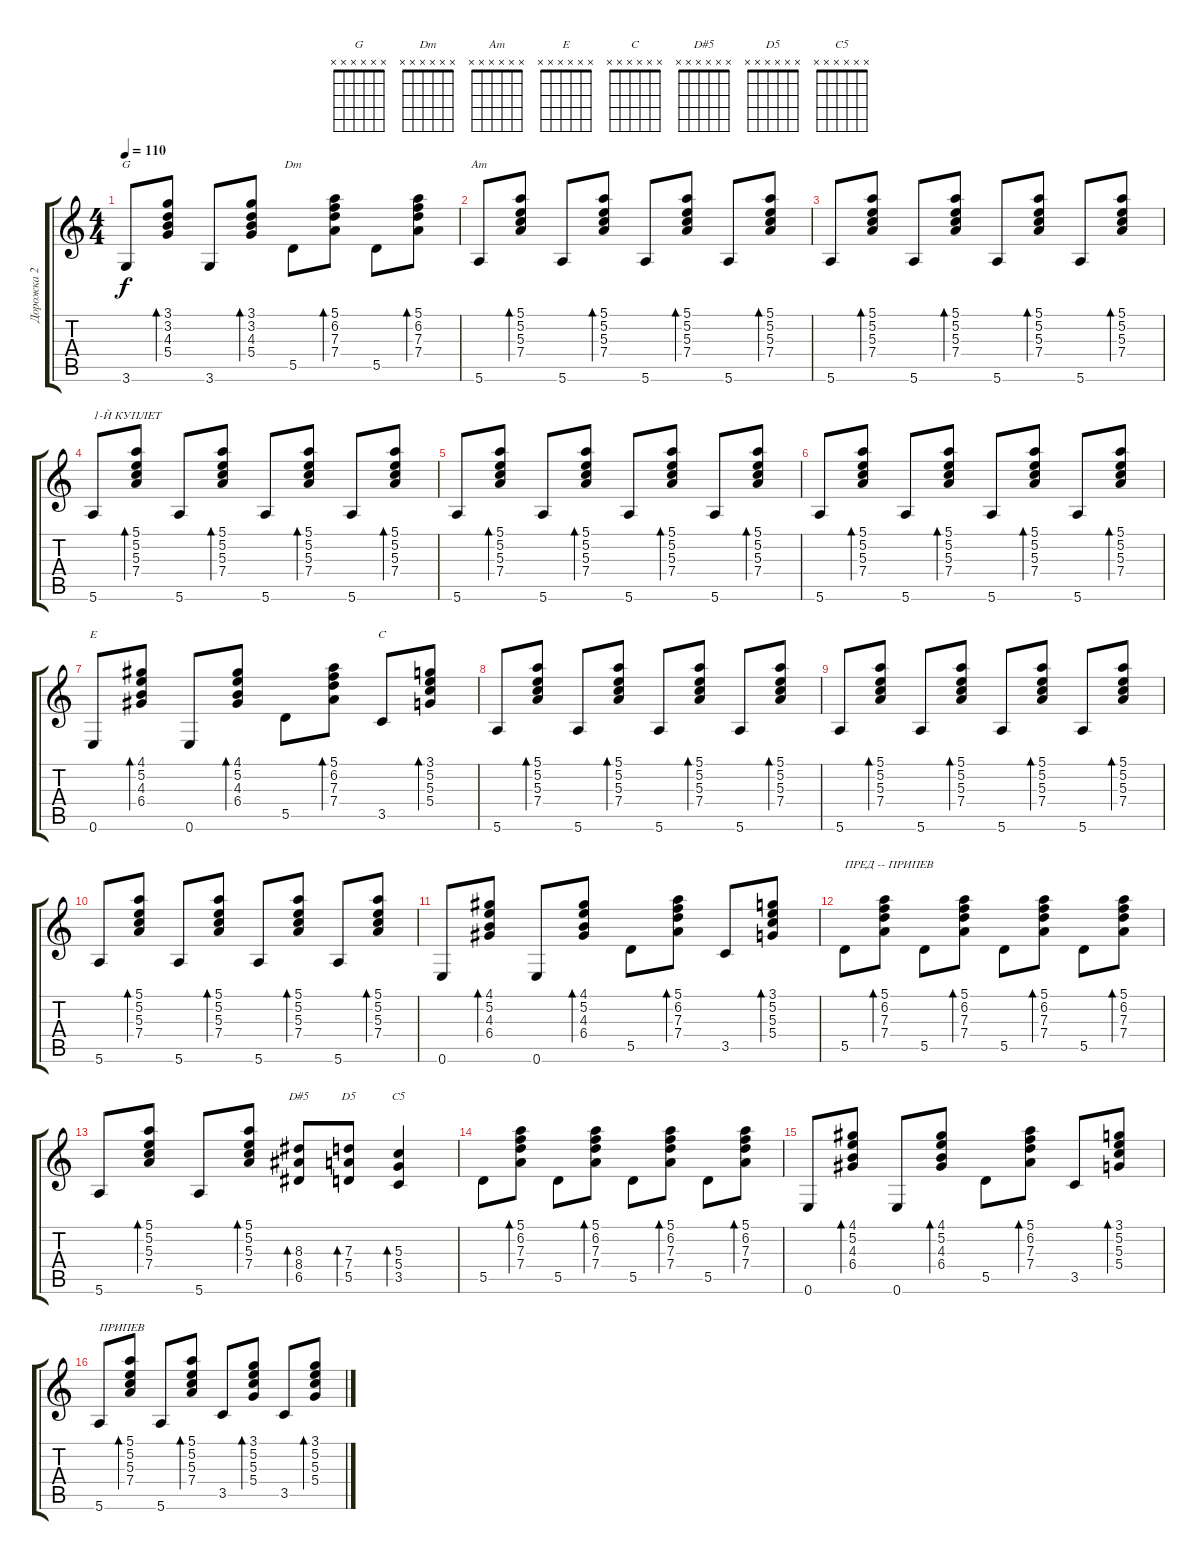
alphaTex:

\track ("Дорожка 2" "Дорожка 2") {instrument acousticguitarsteel}
\staff {score tabs}
\tuning (E4 B3 G3 D3 A2 E2) {hide}
\chord ("G" x x x x x x)
\chord ("Dm" x x x x x x)
\chord ("Am" x x x x x x)
\chord ("E" x x x x x x)
\chord ("C" x x x x x x)
\chord ("D#5" x x x x x x)
\chord ("D5" x x x x x x)
\chord ("C5" x x x x x x)
\ts (4 4)
\tempo 110
\clef g2
\ks c
3.6.8{ch "G" dy f} (3.1 3.2 4.3 5.4).8{bd 60} 3.6.8 (3.1 3.2 4.3 5.4).8{bd 60} 5.5.8{ch "Dm"} (5.1 6.2 7.3 7.4).8{bd 60} 5.5.8 (5.1 6.2 7.3 7.4).8{bd 60} |
5.6.8{ch "Am"} (5.1 5.2 5.3 7.4).8{bd 60} 5.6.8 (5.1 5.2 5.3 7.4).8{bd 60} 5.6.8 (5.1 5.2 5.3 7.4).8{bd 60} 5.6.8 (5.1 5.2 5.3 7.4).8{bd 60} |
5.6.8 (5.1 5.2 5.3 7.4).8{bd 60} 5.6.8 (5.1 5.2 5.3 7.4).8{bd 60} 5.6.8 (5.1 5.2 5.3 7.4).8{bd 60} 5.6.8 (5.1 5.2 5.3 7.4).8{bd 60} |
5.6.8{txt "1-Й КУПЛЕТ "} (5.1 5.2 5.3 7.4).8{bd 60} 5.6.8 (5.1 5.2 5.3 7.4).8{bd 60} 5.6.8 (5.1 5.2 5.3 7.4).8{bd 60} 5.6.8 (5.1 5.2 5.3 7.4).8{bd 60} |
5.6.8 (5.1 5.2 5.3 7.4).8{bd 60} 5.6.8 (5.1 5.2 5.3 7.4).8{bd 60} 5.6.8 (5.1 5.2 5.3 7.4).8{bd 60} 5.6.8 (5.1 5.2 5.3 7.4).8{bd 60} |
5.6.8 (5.1 5.2 5.3 7.4).8{bd 60} 5.6.8 (5.1 5.2 5.3 7.4).8{bd 60} 5.6.8 (5.1 5.2 5.3 7.4).8{bd 60} 5.6.8 (5.1 5.2 5.3 7.4).8{bd 60} |
0.6.8{ch "E"} (4.1 5.2 4.3 6.4).8{bd 60} 0.6.8 (4.1 5.2 4.3 6.4).8{bd 60} 5.5.8 (5.1 6.2 7.3 7.4).8{bd 60} 3.5.8{ch "C"} (3.1 5.2 5.3 5.4).8{bd 60} |
5.6.8 (5.1 5.2 5.3 7.4).8{bd 60} 5.6.8 (5.1 5.2 5.3 7.4).8{bd 60} 5.6.8 (5.1 5.2 5.3 7.4).8{bd 60} 5.6.8 (5.1 5.2 5.3 7.4).8{bd 60} |
5.6.8 (5.1 5.2 5.3 7.4).8{bd 60} 5.6.8 (5.1 5.2 5.3 7.4).8{bd 60} 5.6.8 (5.1 5.2 5.3 7.4).8{bd 60} 5.6.8 (5.1 5.2 5.3 7.4).8{bd 60} |
5.6.8 (5.1 5.2 5.3 7.4).8{bd 60} 5.6.8 (5.1 5.2 5.3 7.4).8{bd 60} 5.6.8 (5.1 5.2 5.3 7.4).8{bd 60} 5.6.8 (5.1 5.2 5.3 7.4).8{bd 60} |
0.6.8 (4.1 5.2 4.3 6.4).8{bd 60} 0.6.8 (4.1 5.2 4.3 6.4).8{bd 60} 5.5.8 (5.1 6.2 7.3 7.4).8{bd 60} 3.5.8 (3.1 5.2 5.3 5.4).8{bd 60} |
5.5.8{txt "ПРЕД -- ПРИПЕВ"} (5.1 6.2 7.3 7.4).8{bd 60} 5.5.8 (5.1 6.2 7.3 7.4).8{bd 60} 5.5.8 (5.1 6.2 7.3 7.4).8{bd 60} 5.5.8 (5.1 6.2 7.3 7.4).8{bd 60} |
5.6.8 (5.1 5.2 5.3 7.4).8{bd 60} 5.6.8 (5.1 5.2 5.3 7.4).8{bd 60} (8.3 8.4 6.5).8{bd 60 ch "D#5"} (7.3 7.4 5.5).8{bd 60 ch "D5"} (5.3 5.4 3.5).4{bd 60 ch "C5"} |
5.5.8 (5.1 6.2 7.3 7.4).8{bd 60} 5.5.8 (5.1 6.2 7.3 7.4).8{bd 60} 5.5.8 (5.1 6.2 7.3 7.4).8{bd 60} 5.5.8 (5.1 6.2 7.3 7.4).8{bd 60} |
0.6.8 (4.1 5.2 4.3 6.4).8{bd 60} 0.6.8 (4.1 5.2 4.3 6.4).8{bd 60} 5.5.8 (5.1 6.2 7.3 7.4).8{bd 60} 3.5.8 (3.1 5.2 5.3 5.4).8{bd 60} |
5.6.8{txt "ПРИПЕВ"} (5.1 5.2 5.3 7.4).8{bd 60} 5.6.8 (5.1 5.2 5.3 7.4).8{bd 60} 3.5.8 (3.1 5.2 5.3 5.4).8{bd 60} 3.5.8 (3.1 5.2 5.3 5.4).8{bd 60}
